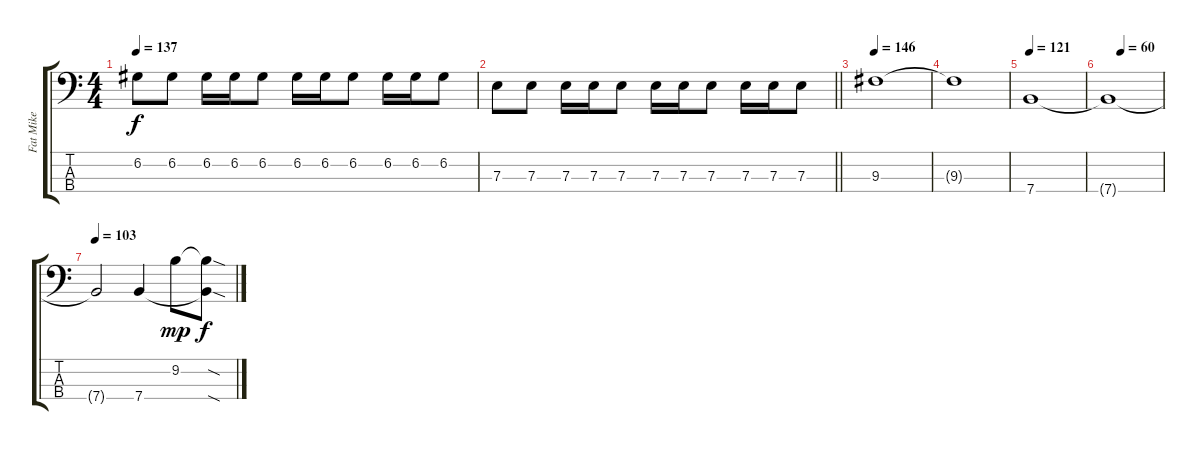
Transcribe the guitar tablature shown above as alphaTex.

\track ("Fat Mike" "Fat Mike") {instrument electricbasspick}
\staff {score tabs}
\tuning (G2 D2 A1 E1) {hide}
\ts (4 4)
\tempo 137
\clef f4
\ks c
6.2.8{dy f} 6.2.8 6.2.16 6.2.16 6.2.8 6.2.16 6.2.16 6.2.8 6.2.16 6.2.16 6.2.8 |
\barLineRight lightlight
7.3.8 7.3.8 7.3.16 7.3.16 7.3.8 7.3.16 7.3.16 7.3.8 7.3.16 7.3.16 7.3.8 |
\section ("" "")
\tempo 146
9.3.1 |
9.3{t}.1 |
\tempo 121
7.4.1 |
\tempo (60 0.25)
7.4{t}.1 |
\tempo 103
7.4{t}.2 7.4.4 9.2.8{dy mp} (9.2{sod t} 7.4{sod t}).8{dy f}
